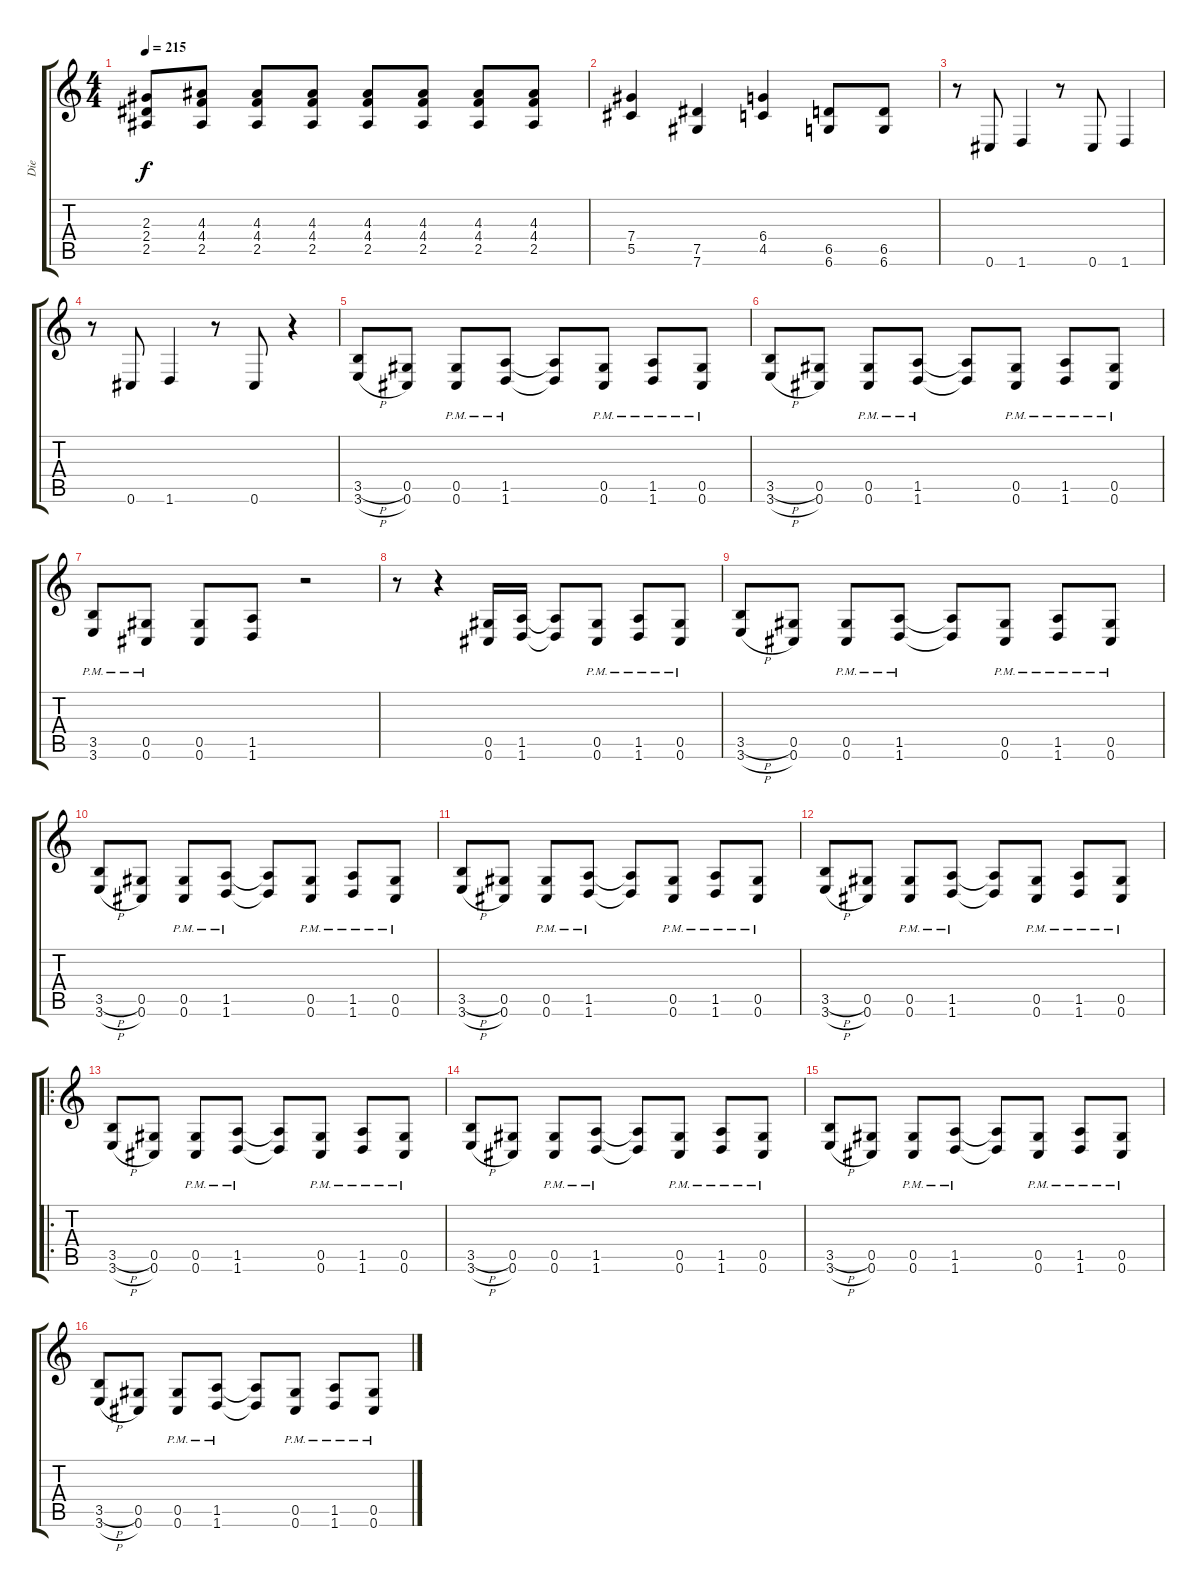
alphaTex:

\track ("Die" "Die") {instrument overdrivenguitar}
\staff {score tabs}
\tuning (Eb4 Bb3 Gb3 Db3 Ab2 Db2) {hide}
\ts (4 4)
\tempo 215
\clef g2
\ks aminor
(2.3 2.4 2.5).8{dy f} (4.3 4.4 2.5).8 (4.3 4.4 2.5).8 (4.3 4.4 2.5).8 (4.3 4.4 2.5).8 (4.3 4.4 2.5).8 (4.3 4.4 2.5).8 (4.3 4.4 2.5).8 |
(7.4 5.5).4 (7.5 7.6).4 (6.4 4.5).4 (6.5 6.6).8 (6.5 6.6).8 |
r.8 0.6.8 1.6.4 r.8 0.6.8 1.6.4 |
r.8 0.6.8 1.6.4 r.8 0.6.8 r.4 |
(3.5{h} 3.6{h}).8 (0.5 0.6).8 (0.5{pm} 0.6{pm}).8 (1.5{pm} 1.6{pm}).8 (1.5{t} 1.6{t}).8 (0.5{pm} 0.6{pm}).8 (1.5{pm} 1.6{pm}).8 (0.5{pm} 0.6{pm}).8 |
(3.5{h} 3.6{h}).8 (0.5 0.6).8 (0.5{pm} 0.6{pm}).8 (1.5{pm} 1.6{pm}).8 (1.5{t} 1.6{t}).8 (0.5{pm} 0.6{pm}).8 (1.5{pm} 1.6{pm}).8 (0.5{pm} 0.6{pm}).8 |
(3.5{pm} 3.6{pm}).8 (0.5{pm} 0.6{pm}).8 (0.5 0.6).8 (1.5 1.6).8 r.2 |
r.8 r.4 (0.5 0.6).16 (1.5 1.6).16 (1.5{t} 1.6{t}).8 (0.5{pm} 0.6{pm}).8 (1.5{pm} 1.6{pm}).8 (0.5{pm} 0.6{pm}).8 |
(3.5{h} 3.6{h}).8 (0.5 0.6).8 (0.5{pm} 0.6{pm}).8 (1.5{pm} 1.6{pm}).8 (1.5{t} 1.6{t}).8 (0.5{pm} 0.6{pm}).8 (1.5{pm} 1.6{pm}).8 (0.5{pm} 0.6{pm}).8 |
(3.5{h} 3.6{h}).8 (0.5 0.6).8 (0.5{pm} 0.6{pm}).8 (1.5{pm} 1.6{pm}).8 (1.5{t} 1.6{t}).8 (0.5{pm} 0.6{pm}).8 (1.5{pm} 1.6{pm}).8 (0.5{pm} 0.6{pm}).8 |
(3.5{h} 3.6{h}).8 (0.5 0.6).8 (0.5{pm} 0.6{pm}).8 (1.5{pm} 1.6{pm}).8 (1.5{t} 1.6{t}).8 (0.5{pm} 0.6{pm}).8 (1.5{pm} 1.6{pm}).8 (0.5{pm} 0.6{pm}).8 |
(3.5{h} 3.6{h}).8 (0.5 0.6).8 (0.5{pm} 0.6{pm}).8 (1.5{pm} 1.6{pm}).8 (1.5{t} 1.6{t}).8 (0.5{pm} 0.6{pm}).8 (1.5{pm} 1.6{pm}).8 (0.5{pm} 0.6{pm}).8 |
\ro
(3.5{h} 3.6{h}).8 (0.5 0.6).8 (0.5{pm} 0.6{pm}).8 (1.5{pm} 1.6{pm}).8 (1.5{t} 1.6{t}).8 (0.5{pm} 0.6{pm}).8 (1.5{pm} 1.6{pm}).8 (0.5{pm} 0.6{pm}).8 |
(3.5{h} 3.6{h}).8 (0.5 0.6).8 (0.5{pm} 0.6{pm}).8 (1.5{pm} 1.6{pm}).8 (1.5{t} 1.6{t}).8 (0.5{pm} 0.6{pm}).8 (1.5{pm} 1.6{pm}).8 (0.5{pm} 0.6{pm}).8 |
(3.5{h} 3.6{h}).8 (0.5 0.6).8 (0.5{pm} 0.6{pm}).8 (1.5{pm} 1.6{pm}).8 (1.5{t} 1.6{t}).8 (0.5{pm} 0.6{pm}).8 (1.5{pm} 1.6{pm}).8 (0.5{pm} 0.6{pm}).8 |
(3.5{h} 3.6{h}).8 (0.5 0.6).8 (0.5{pm} 0.6{pm}).8 (1.5{pm} 1.6{pm}).8 (1.5{t} 1.6{t}).8 (0.5{pm} 0.6{pm}).8 (1.5{pm} 1.6{pm}).8 (0.5{pm} 0.6{pm}).8
